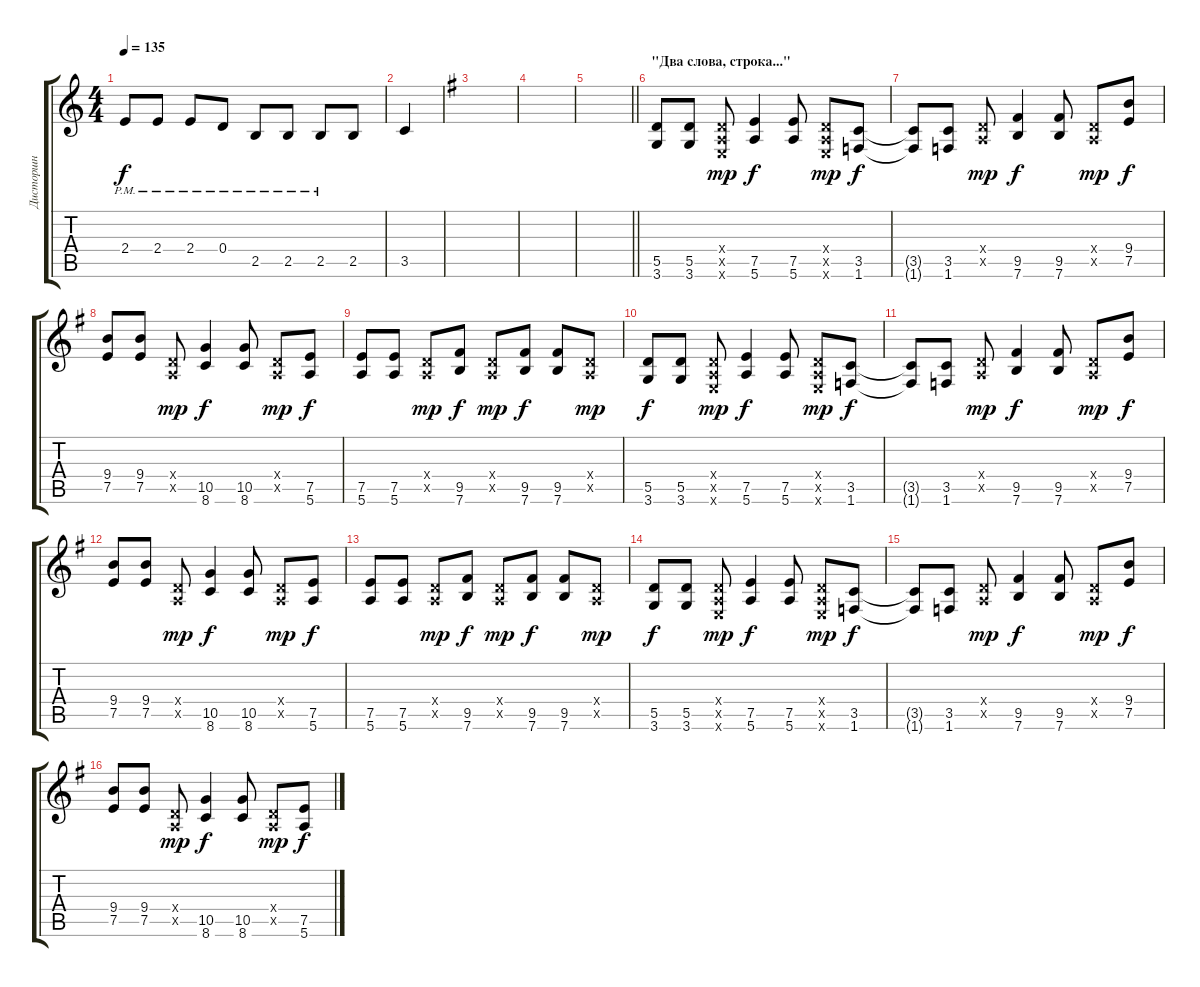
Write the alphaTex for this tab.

\track ("Дисторшн" "Дисторшн") {instrument distortionguitar}
\staff {score tabs}
\tuning (E4 B3 G3 D3 A2 E2) {hide}
\ts (4 4)
\tempo 135
\clef g2
\ks c
2.4{pm}.8{dy f} 2.4{pm}.8 2.4{pm}.8 0.4{pm}.8 2.5{pm}.8 2.5{pm}.8 2.5{pm}.8 2.5.8 |
3.5.4 |
\ks eminor
|
|
\barLineRight lightlight
|
\section ("" "\"Два слова, строка...\"")
(5.5 3.6).8{volume 13 balance 12 instrument distortionguitar} (5.5 3.6).8 (0.4{x} 0.5{x} 0.6{x}).8{dy mp} (7.5 5.6).4{dy f} (7.5 5.6).8 (0.4{x} 0.5{x} 0.6{x}).8{dy mp} (3.5 1.6).8{dy f} |
(3.5{t} 1.6{t}).8 (3.5 1.6).8 (0.4{x} 0.5{x}).8{dy mp} (9.5 7.6).4{dy f} (9.5 7.6).8 (0.4{x} 0.5{x}).8{dy mp} (9.4 7.5).8{dy f} |
(9.4 7.5).8 (9.4 7.5).8 (0.4{x} 0.5{x}).8{dy mp} (10.5 8.6).4{dy f} (10.5 8.6).8 (0.4{x} 0.5{x}).8{dy mp} (7.5 5.6).8{dy f} |
(7.5 5.6).8 (7.5 5.6).8 (0.4{x} 0.5{x}).8{dy mp} (9.5 7.6).8{dy f} (0.4{x} 0.5{x}).8{dy mp} (9.5 7.6).8{dy f} (9.5 7.6).8 (0.4{x} 0.5{x}).8{dy mp} |
(5.5 3.6).8{dy f} (5.5 3.6).8 (0.4{x} 0.5{x} 0.6{x}).8{dy mp} (7.5 5.6).4{dy f} (7.5 5.6).8 (0.4{x} 0.5{x} 0.6{x}).8{dy mp} (3.5 1.6).8{dy f} |
(3.5{t} 1.6{t}).8 (3.5 1.6).8 (0.4{x} 0.5{x}).8{dy mp} (9.5 7.6).4{dy f} (9.5 7.6).8 (0.4{x} 0.5{x}).8{dy mp} (9.4 7.5).8{dy f} |
(9.4 7.5).8 (9.4 7.5).8 (0.4{x} 0.5{x}).8{dy mp} (10.5 8.6).4{dy f} (10.5 8.6).8 (0.4{x} 0.5{x}).8{dy mp} (7.5 5.6).8{dy f} |
(7.5 5.6).8 (7.5 5.6).8 (0.4{x} 0.5{x}).8{dy mp} (9.5 7.6).8{dy f} (0.4{x} 0.5{x}).8{dy mp} (9.5 7.6).8{dy f} (9.5 7.6).8 (0.4{x} 0.5{x}).8{dy mp} |
(5.5 3.6).8{dy f volume 13 balance 12 instrument distortionguitar} (5.5 3.6).8 (0.4{x} 0.5{x} 0.6{x}).8{dy mp} (7.5 5.6).4{dy f} (7.5 5.6).8 (0.4{x} 0.5{x} 0.6{x}).8{dy mp} (3.5 1.6).8{dy f} |
(3.5{t} 1.6{t}).8 (3.5 1.6).8 (0.4{x} 0.5{x}).8{dy mp} (9.5 7.6).4{dy f} (9.5 7.6).8 (0.4{x} 0.5{x}).8{dy mp} (9.4 7.5).8{dy f} |
(9.4 7.5).8 (9.4 7.5).8 (0.4{x} 0.5{x}).8{dy mp} (10.5 8.6).4{dy f} (10.5 8.6).8 (0.4{x} 0.5{x}).8{dy mp} (7.5 5.6).8{dy f}
